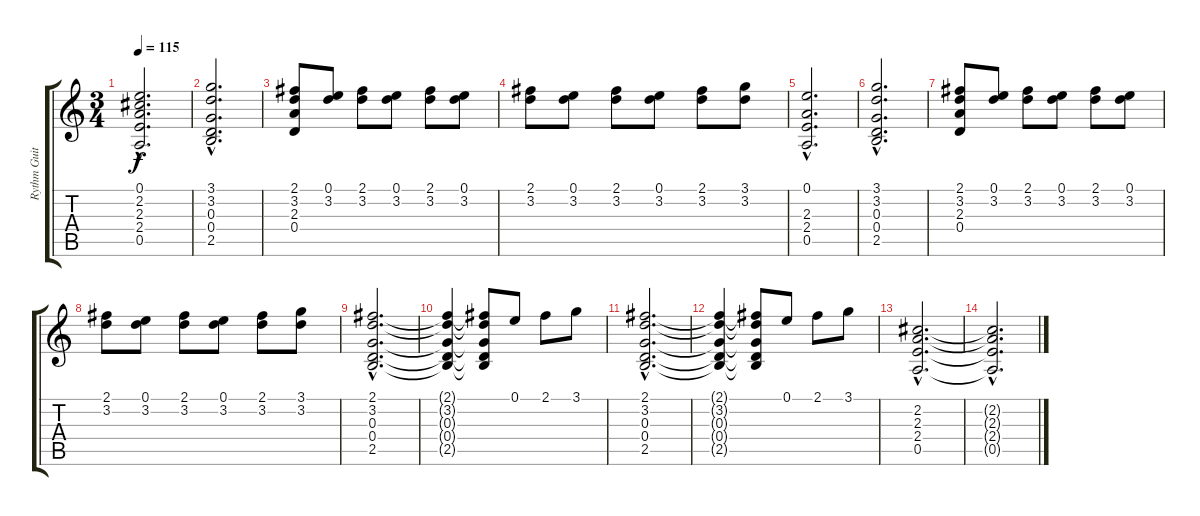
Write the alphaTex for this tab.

\track ("Rythm Guitar" "Rythm Guit") {instrument acousticguitarsteel}
\staff {score tabs}
\tuning (E4 B3 G3 D3 A2 E2) {hide}
\ts (3 4)
\tempo 115
\clef g2
\ks c
(0.1{hac} 2.2{hac} 2.3{hac} 2.4{hac} 0.5{hac}).2{d dy f} |
(3.1{hac} 3.2{hac} 0.3{hac} 0.4{hac} 2.5{hac}).2{d} |
(2.1 3.2 2.3 0.4).8 (0.1 3.2).8 (2.1 3.2).8 (0.1 3.2).8 (2.1 3.2).8 (0.1 3.2).8 |
(2.1 3.2).8 (0.1 3.2).8 (2.1 3.2).8 (0.1 3.2).8 (2.1 3.2).8 (3.1 3.2).8 |
(0.1{hac} 2.3{hac} 2.4{hac} 0.5{hac}).2{d} |
(3.1{hac} 3.2{hac} 0.3{hac} 0.4{hac} 2.5{hac}).2{d} |
(2.1 3.2 2.3 0.4).8 (0.1 3.2).8 (2.1 3.2).8 (0.1 3.2).8 (2.1 3.2).8 (0.1 3.2).8 |
(2.1 3.2).8 (0.1 3.2).8 (2.1 3.2).8 (0.1 3.2).8 (2.1 3.2).8 (3.1 3.2).8 |
(2.1{hac} 3.2{hac} 0.3{hac} 0.4{hac} 2.5{hac}).2{d} |
(2.1{t} 3.2{t} 0.3{t} 0.4{t} 2.5{t}).4 (2.1{t} 3.2{t} 0.3{t} 0.4{t} 2.5{t}).8 0.1.8 2.1.8 3.1.8 |
(2.1{hac} 3.2{hac} 0.3{hac} 0.4{hac} 2.5{hac}).2{d} |
(2.1{t} 3.2{t} 0.3{t} 0.4{t} 2.5{t}).4 (2.1{t} 3.2{t} 0.3{t} 0.4{t} 2.5{t}).8 0.1.8 2.1.8 3.1.8 |
(2.2{hac} 2.3{hac} 2.4{hac} 0.5{hac}).2{d} |
(2.2{hac t} 2.3{hac t} 2.4{hac t} 0.5{hac t}).2{d}
